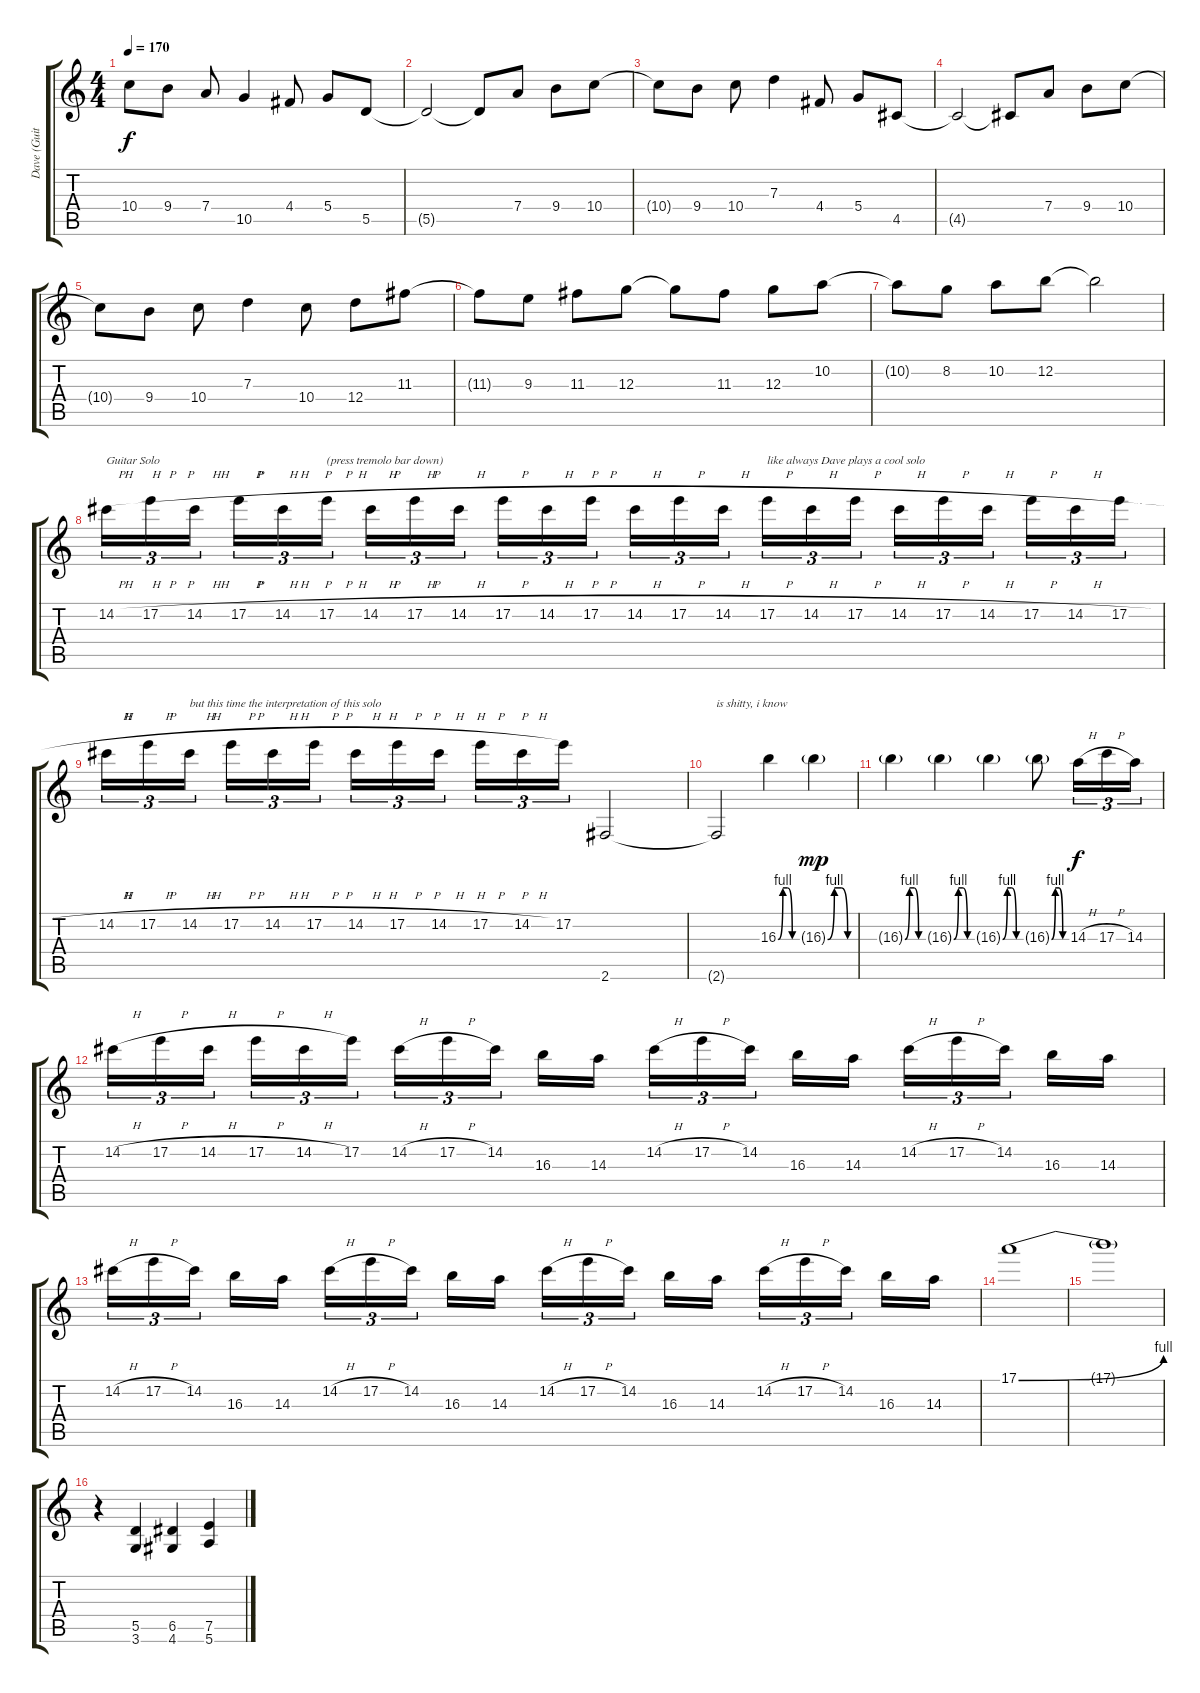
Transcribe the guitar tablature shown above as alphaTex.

\track ("Dave (Guitar 1)" "Dave (Guit") {instrument distortionguitar}
\staff {score tabs}
\tuning (E4 B3 G3 D3 A2 E2) {hide}
\ts (4 4)
\tempo 170
\clef g2
\ks c
10.4{t}.8{dy f} 9.4.8 7.4.8 10.5.4 4.4.8 5.4.8 5.5.8 |
5.5{t}.2 5.5{t}.8 7.4.8 9.4.8 10.4.8 |
10.4{t}.8 9.4.8 10.4.8 7.3.4 4.4.8 5.4.8 4.5.8 |
4.5{t}.2 4.5{t}.8 7.4.8 9.4.8 10.4.8 |
10.4{t}.8 9.4.8 10.4.8 7.3.4 10.4.8 12.4.8 11.3.8 |
11.3{t}.8 9.3.8 11.3.8 12.3.8 12.3{t}.8 11.3.8 12.3.8 10.2.8 |
10.2{t}.8 8.2.8 10.2.8 12.2.8 12.2{t}.2 |
14.2{h}.16{tu (3 2) txt "Guitar Solo"} 17.2{h}.16{tu (3 2)} 14.2{h}.16{tu (3 2)} 17.2{h}.16{tu (3 2)} 14.2{h}.16{tu (3 2)} 17.2{h}.16{tu (3 2) txt "(press tremolo bar down)"} 14.2{h}.16{tu (3 2)} 17.2{h}.16{tu (3 2)} 14.2{h}.16{tu (3 2)} 17.2{h}.16{tu (3 2)} 14.2{h}.16{tu (3 2)} 17.2{h}.16{tu (3 2)} 14.2{h}.16{tu (3 2)} 17.2{h}.16{tu (3 2)} 14.2{h}.16{tu (3 2)} 17.2{h}.16{tu (3 2) txt "like always Dave plays a cool solo"} 14.2{h}.16{tu (3 2)} 17.2{h}.16{tu (3 2)} 14.2{h}.16{tu (3 2)} 17.2{h}.16{tu (3 2)} 14.2{h}.16{tu (3 2)} 17.2{h}.16{tu (3 2)} 14.2{h}.16{tu (3 2)} 17.2{h}.16{tu (3 2)} |
14.2{h}.16{tu (3 2)} 17.2{h}.16{tu (3 2)} 14.2{h}.16{tu (3 2) txt "but this time the interpretation of this solo"} 17.2{h}.16{tu (3 2)} 14.2{h}.16{tu (3 2)} 17.2{h}.16{tu (3 2)} 14.2{h}.16{tu (3 2)} 17.2{h}.16{tu (3 2)} 14.2{h}.16{tu (3 2)} 17.2{h}.16{tu (3 2)} 14.2{h}.16{tu (3 2)} 17.2.16{tu (3 2)} 2.6.2 |
2.6{t}.2{txt "is shitty, i know"} 16.3{be (custom 0 0 15 4 30 4 45 0 60 0)}.4 16.3{be (custom 0 0 15 4 30 4 45 0 60 0) g}.4{dy mp} |
16.3{be (custom 0 0 15 4 30 4 45 0 60 0) g}.4 16.3{be (custom 0 0 15 4 30 4 45 0 60 0) g}.4 16.3{be (custom 0 0 15 4 30 4 45 0 60 0) g}.4 16.3{be (custom 0 0 15 4 30 4 45 0 60 0) g}.8 14.3{h}.16{tu (3 2) dy f} 17.3{h}.16{tu (3 2)} 14.3.16{tu (3 2)} |
14.2{h}.16{tu (3 2)} 17.2{h}.16{tu (3 2)} 14.2{h}.16{tu (3 2)} 17.2{h}.16{tu (3 2)} 14.2{h}.16{tu (3 2)} 17.2.16{tu (3 2)} 14.2{h}.16{tu (3 2)} 17.2{h}.16{tu (3 2)} 14.2.16{tu (3 2)} 16.3.16 14.3.16 14.2{h}.16{tu (3 2)} 17.2{h}.16{tu (3 2)} 14.2.16{tu (3 2)} 16.3.16 14.3.16 14.2{h}.16{tu (3 2)} 17.2{h}.16{tu (3 2)} 14.2.16{tu (3 2)} 16.3.16 14.3.16 |
14.2{h}.16{tu (3 2)} 17.2{h}.16{tu (3 2)} 14.2.16{tu (3 2)} 16.3.16 14.3.16 14.2{h}.16{tu (3 2)} 17.2{h}.16{tu (3 2)} 14.2.16{tu (3 2)} 16.3.16 14.3.16 14.2{h}.16{tu (3 2)} 17.2{h}.16{tu (3 2)} 14.2.16{tu (3 2)} 16.3.16 14.3.16 14.2{h}.16{tu (3 2)} 17.2{h}.16{tu (3 2)} 14.2.16{tu (3 2)} 16.3.16 14.3.16 |
17.1{be (bend 0 0 60 4)}.1 |
17.1{t}.1 |
r.4 (5.5 3.6).4 (6.5 4.6).4 (7.5 5.6).4
